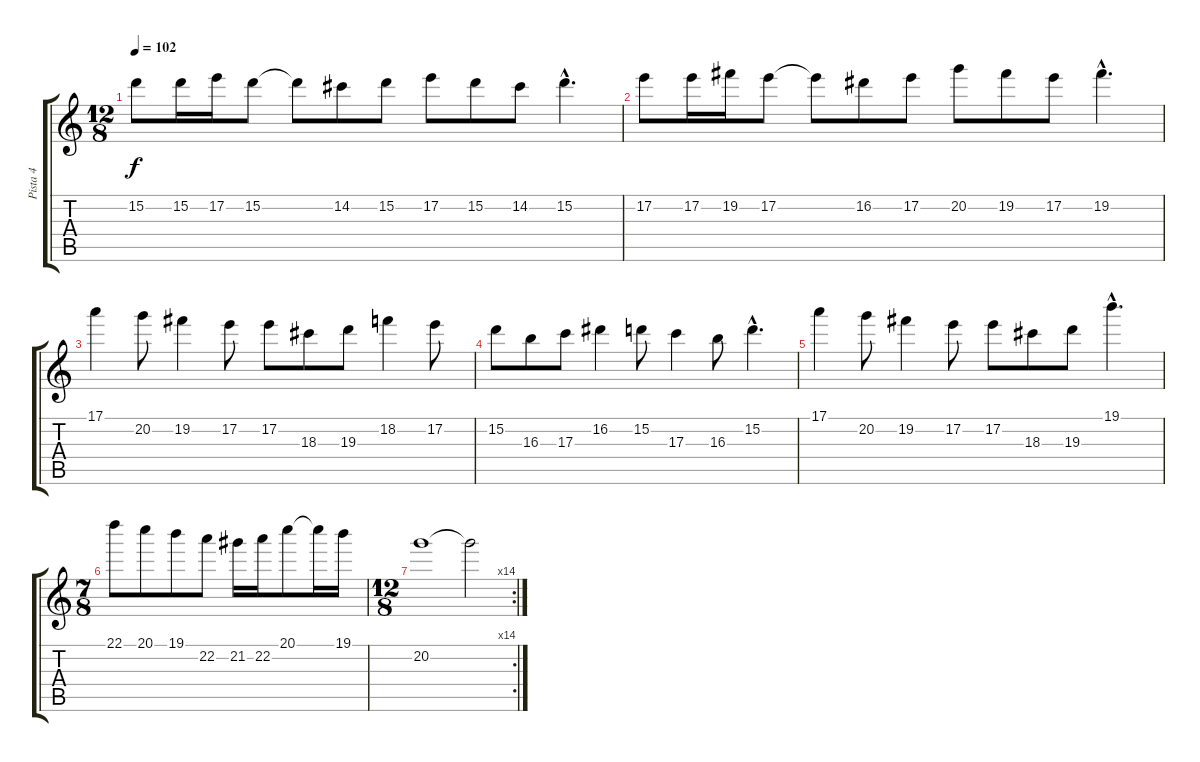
\track ("Pista 4" "Pista 4") {instrument overdrivenguitar}
\staff {score tabs}
\tuning (E4 B3 G3 D3 A2 E2) {hide}
\ts (12 8)
\tempo 102
\clef g2
\ks c
15.2.8{dy f instrument overdrivenguitar} 15.2.16 17.2.16 15.2.8 15.2{t}.8 14.2.8 15.2.8 17.2.8 15.2.8 14.2.8 15.2{hac}.4{d} |
17.2.8 17.2.16 19.2.16 17.2.8 17.2{t}.8 16.2.8 17.2.8 20.2.8 19.2.8 17.2.8 19.2{hac}.4{d} |
17.1.4 20.2.8 19.2.4 17.2.8 17.2.8 18.3.8 19.3.8 18.2.4 17.2.8 |
15.2.8 16.3.8 17.3.8 16.2.4 15.2.8 17.3.4 16.3.8 15.2{hac}.4{d} |
17.1.4 20.2.8 19.2.4 17.2.8 17.2.8 18.3.8 19.3.8 19.1{hac}.4{d} |
\ts (7 8)
22.1.8 20.1.8 19.1.8 22.2.8 21.2.16 22.2.16 20.1.8 20.1{t}.16 19.1.16 |
\rc 14
\ts (12 8)
20.2.1 20.2{t}.2
